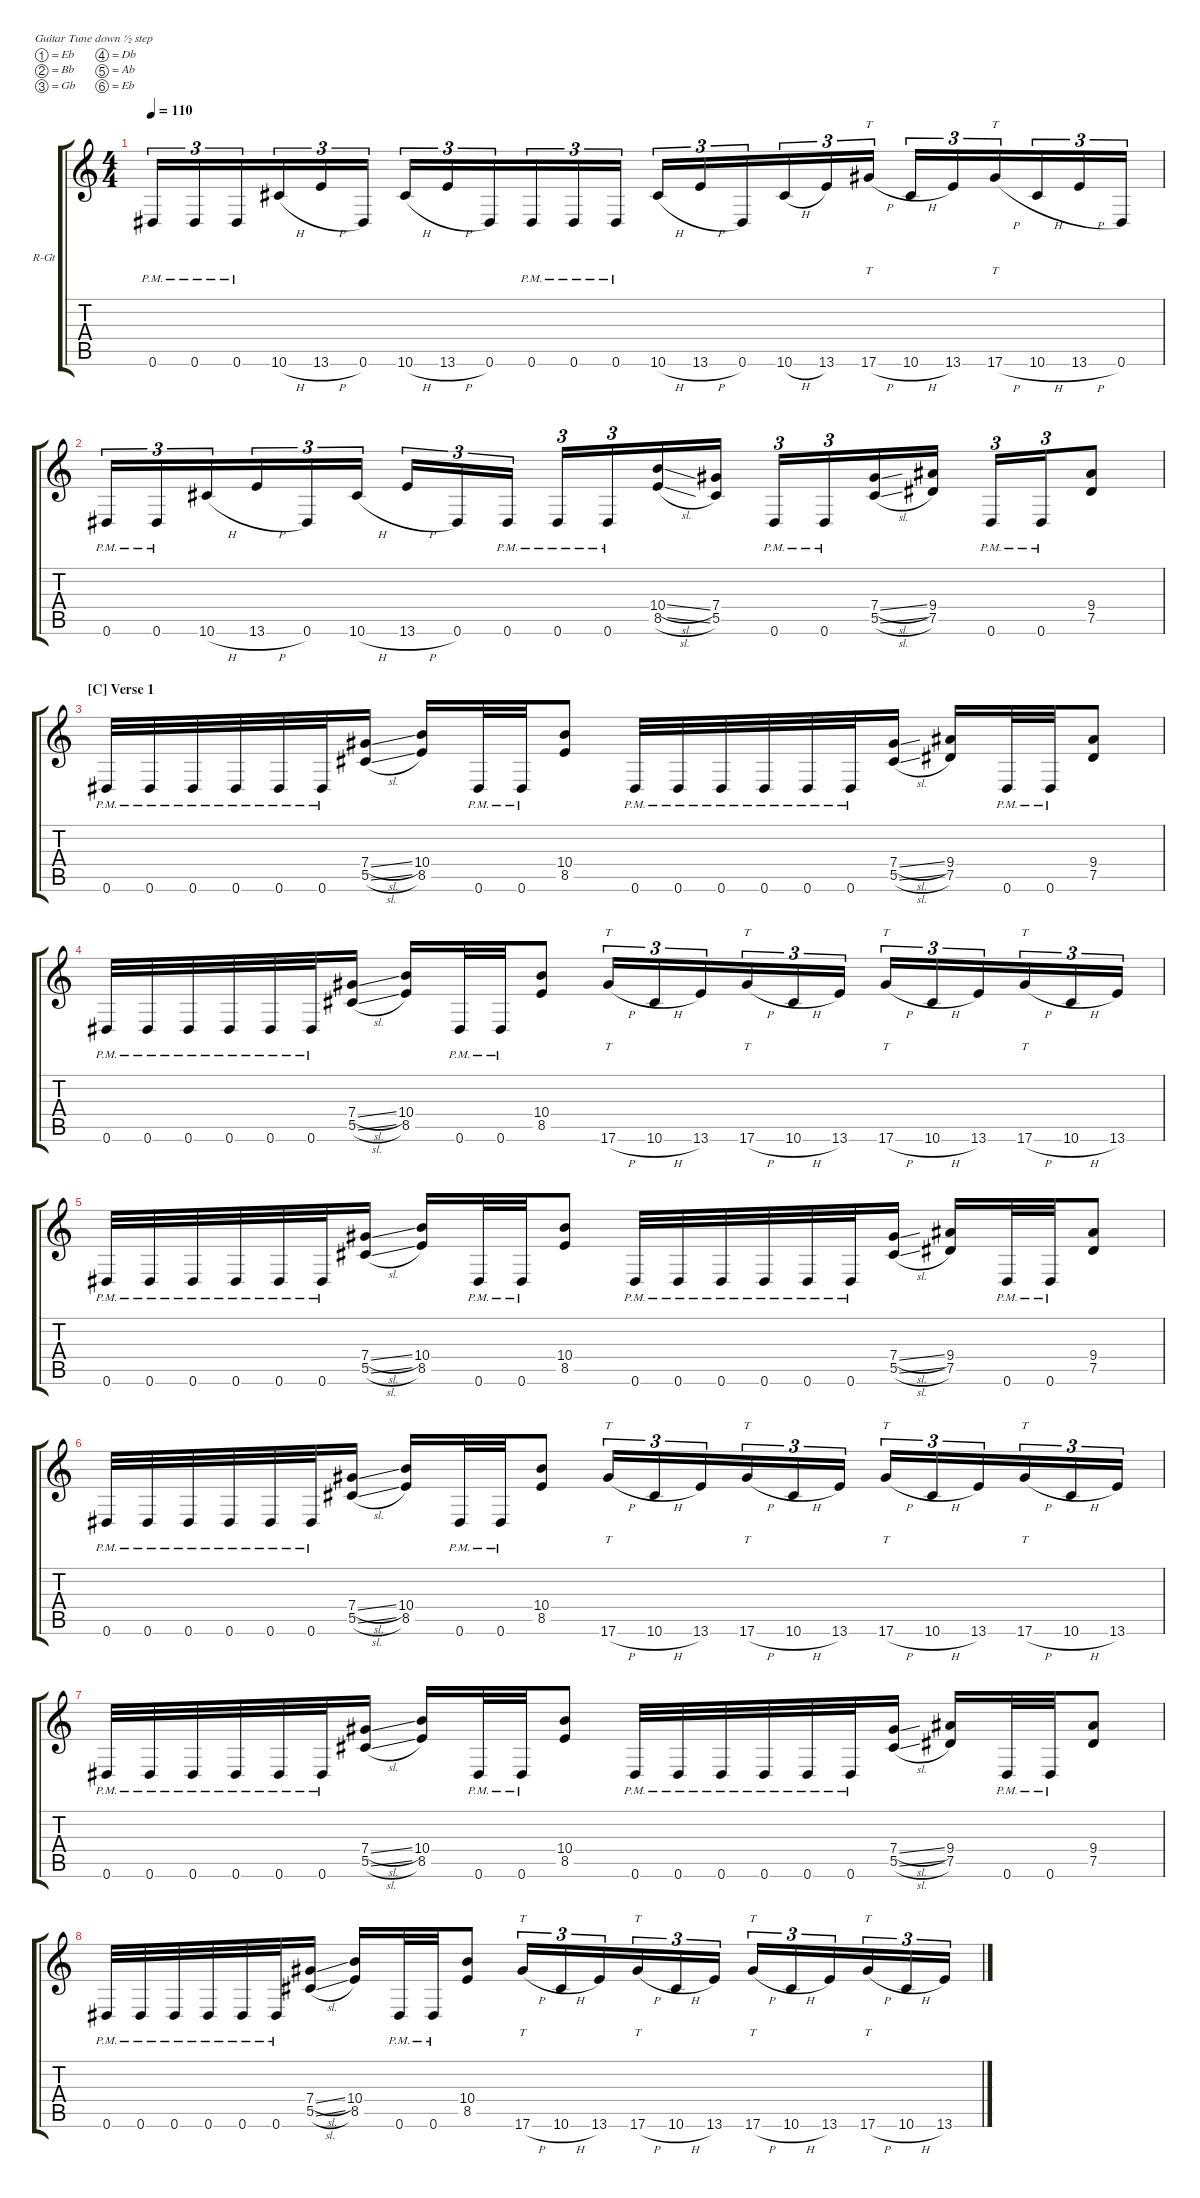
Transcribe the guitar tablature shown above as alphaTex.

\hideDynamics
\bracketExtendMode groupsimilarinstruments
\firstSystemTrackNameOrientation horizontal
\otherSystemsTrackNameOrientation horizontal
\track ("Guillermo Izquierdo - Rythm Guitar" "R-Gt") {instrument distortionguitar}
\staff {score tabs}
\tuning (Eb4 Bb3 Gb3 Db3 Ab2 Eb2)
\ts (4 4)
\tempo 110
\clef g2
\ks c
0.6{pm}.16{tu (3 2) lyrics (0 "") lyrics (1 "") lyrics (2 "") lyrics (3 "") lyrics (4 "") dy f} 0.6{pm}.16{tu (3 2) lyrics (0 "") lyrics (1 "") lyrics (2 "") lyrics (3 "") lyrics (4 "")} 0.6{pm}.16{tu (3 2) lyrics (0 "") lyrics (1 "") lyrics (2 "") lyrics (3 "") lyrics (4 "") beam merge} 10.6{h}.16{tu (3 2) lyrics (0 "") lyrics (1 "") lyrics (2 "") lyrics (3 "") lyrics (4 "") beam merge} 13.6{h}.16{tu (3 2) lyrics (0 "") lyrics (1 "") lyrics (2 "") lyrics (3 "") lyrics (4 "")} 0.6.16{tu (3 2)} 10.6{h}.16{tu (3 2)} 13.6{h}.16{tu (3 2)} 0.6.16{tu (3 2) beam merge} 0.6{pm}.16{tu (3 2)} 0.6{pm}.16{tu (3 2)} 0.6{pm}.16{tu (3 2)} 10.6{h}.16{tu (3 2)} 13.6{h}.16{tu (3 2)} 0.6.16{tu (3 2) beam merge} 10.6{h}.16{tu (3 2)} 13.6.16{tu (3 2)} 17.6{h}.16{tt tu (3 2)} 10.6{h}.16{tu (3 2)} 13.6.16{tu (3 2)} 17.6{h}.16{tt tu (3 2) beam merge} 10.6{h}.16{tu (3 2)} 13.6{h}.16{tu (3 2)} 0.6.16{tu (3 2)} |
0.6{pm}.16{tu (3 2)} 0.6{pm}.16{tu (3 2)} 10.6{h}.16{tu (3 2) beam merge} 13.6{h}.16{tu (3 2)} 0.6.16{tu (3 2)} 10.6{h}.16{tu (3 2)} 13.6{h}.16{tu (3 2)} 0.6.16{tu (3 2)} 0.6{pm}.16{tu (3 2)} 0.6{pm}.16{tu (3 2) beam merge} 0.6{pm}.16{tu (3 2) beam merge} (10.4{sl} 8.5{sl}).16{beam merge} (7.4 5.5).16 0.6{pm}.16{tu (3 2) beam merge} 0.6{pm}.16{tu (3 2) beam merge} (7.4{sl} 5.5{sl}).16{beam merge} (9.4 7.5).16 0.6{pm}.16{tu (3 2) beam merge} 0.6{pm}.16{tu (3 2) beam merge} (9.4 7.5).8 |
\section ("C" "Verse 1")
0.6{pm}.32 0.6{pm}.32 0.6{pm}.32 0.6{pm}.32 0.6{pm}.32 0.6{pm}.32 (7.4{sl} 5.5{sl}).16 (10.4 8.5).16 0.6{pm}.32 0.6{pm}.32 (10.4 8.5).8 0.6{pm}.32 0.6{pm}.32 0.6{pm}.32 0.6{pm}.32 0.6{pm}.32 0.6{pm}.32 (7.4{sl} 5.5{sl}).16 (9.4 7.5).16 0.6{pm}.32 0.6{pm}.32 (9.4 7.5).8 |
0.6{pm}.32 0.6{pm}.32 0.6{pm}.32 0.6{pm}.32 0.6{pm}.32 0.6{pm}.32 (7.4{sl} 5.5{sl}).16 (10.4 8.5).16 0.6{pm}.32 0.6{pm}.32 (10.4 8.5).8 17.6{h}.16{tt tu (3 2)} 10.6{h}.16{tu (3 2)} 13.6.16{tu (3 2) beam merge} 17.6{h}.16{tt tu (3 2)} 10.6{h}.16{tu (3 2)} 13.6.16{tu (3 2)} 17.6{h}.16{tt tu (3 2)} 10.6{h}.16{tu (3 2) beam merge} 13.6.16{tu (3 2) beam merge} 17.6{h}.16{tt tu (3 2)} 10.6{h}.16{tu (3 2)} 13.6.16{tu (3 2)} |
0.6{pm}.32 0.6{pm}.32 0.6{pm}.32 0.6{pm}.32 0.6{pm}.32 0.6{pm}.32 (7.4{sl} 5.5{sl}).16 (10.4 8.5).16 0.6{pm}.32 0.6{pm}.32 (10.4 8.5).8 0.6{pm}.32 0.6{pm}.32 0.6{pm}.32 0.6{pm}.32 0.6{pm}.32 0.6{pm}.32 (7.4{sl} 5.5{sl}).16 (9.4 7.5).16 0.6{pm}.32 0.6{pm}.32 (9.4 7.5).8 |
0.6{pm}.32 0.6{pm}.32 0.6{pm}.32 0.6{pm}.32 0.6{pm}.32 0.6{pm}.32 (7.4{sl} 5.5{sl}).16 (10.4 8.5).16 0.6{pm}.32 0.6{pm}.32 (10.4 8.5).8 17.6{h}.16{tt tu (3 2)} 10.6{h}.16{tu (3 2)} 13.6.16{tu (3 2) beam merge} 17.6{h}.16{tt tu (3 2)} 10.6{h}.16{tu (3 2)} 13.6.16{tu (3 2)} 17.6{h}.16{tt tu (3 2)} 10.6{h}.16{tu (3 2) beam merge} 13.6.16{tu (3 2) beam merge} 17.6{h}.16{tt tu (3 2)} 10.6{h}.16{tu (3 2)} 13.6.16{tu (3 2)} |
0.6{pm}.32 0.6{pm}.32 0.6{pm}.32 0.6{pm}.32 0.6{pm}.32 0.6{pm}.32 (7.4{sl} 5.5{sl}).16 (10.4 8.5).16 0.6{pm}.32 0.6{pm}.32 (10.4 8.5).8 0.6{pm}.32 0.6{pm}.32 0.6{pm}.32 0.6{pm}.32 0.6{pm}.32 0.6{pm}.32 (7.4{sl} 5.5{sl}).16 (9.4 7.5).16 0.6{pm}.32 0.6{pm}.32 (9.4 7.5).8 |
0.6{pm}.32 0.6{pm}.32 0.6{pm}.32 0.6{pm}.32 0.6{pm}.32 0.6{pm}.32 (7.4{sl} 5.5{sl}).16 (10.4 8.5).16 0.6{pm}.32 0.6{pm}.32 (10.4 8.5).8 17.6{h}.16{tt tu (3 2)} 10.6{h}.16{tu (3 2)} 13.6.16{tu (3 2) beam merge} 17.6{h}.16{tt tu (3 2)} 10.6{h}.16{tu (3 2)} 13.6.16{tu (3 2)} 17.6{h}.16{tt tu (3 2)} 10.6{h}.16{tu (3 2) beam merge} 13.6.16{tu (3 2) beam merge} 17.6{h}.16{tt tu (3 2)} 10.6{h}.16{tu (3 2)} 13.6.16{tu (3 2)}
